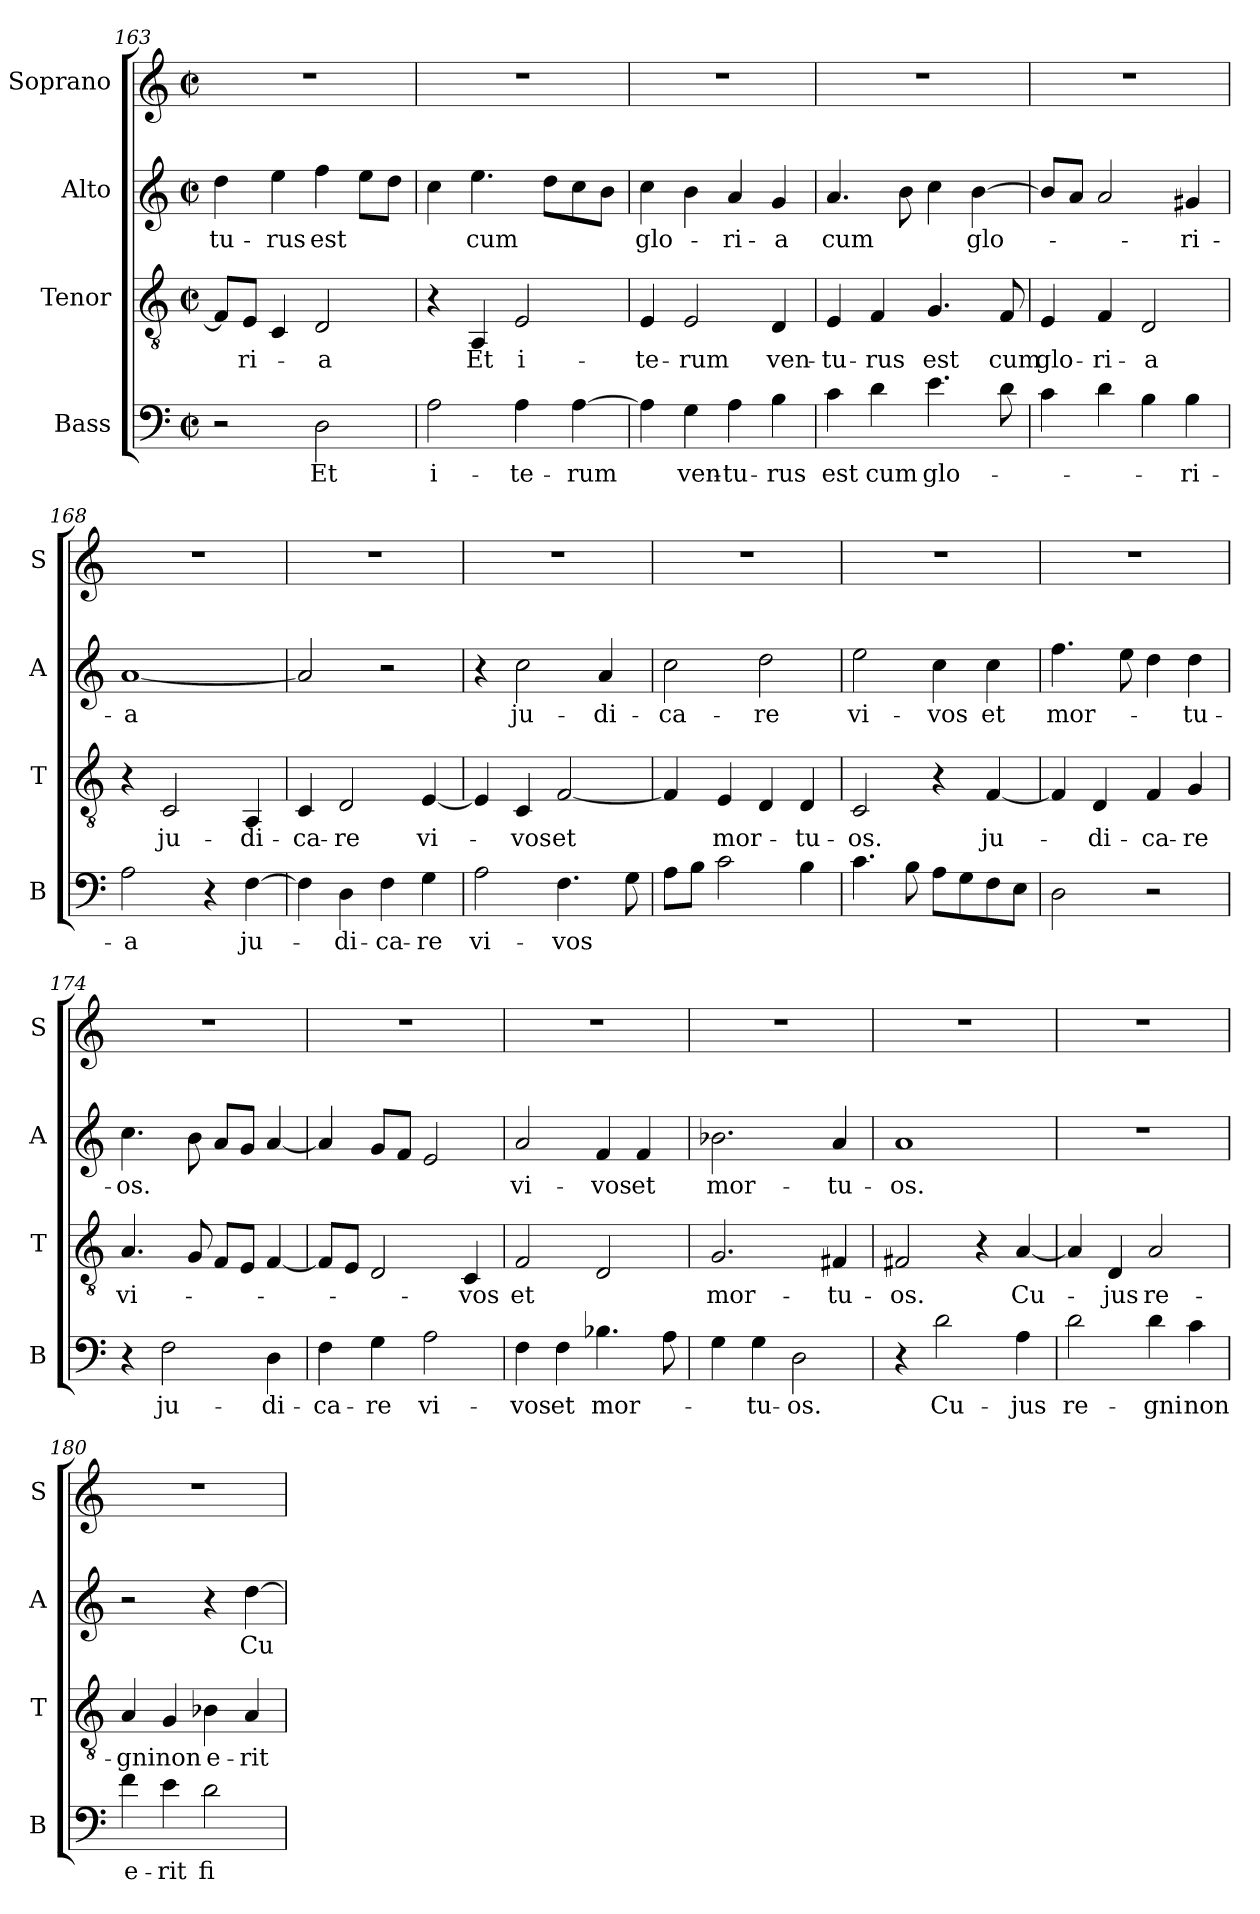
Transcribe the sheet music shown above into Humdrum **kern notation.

**kern	**text	**kern	**text	**kern	**text	**kern
*part4	*part4	*part3	*part3	*part2	*part2	*part1
*staff4	*staff4	*staff3	*staff3	*staff2	*staff2	*staff1
*I"Bass	*	*I"Tenor	*	*I"Alto	*	*I"Soprano
*I'B	*	*I'T	*	*I'A	*	*I'S
*clefF4	*	*clefGv2	*	*clefG2	*	*clefG2
*k[]	*	*k[]	*	*k[]	*	*k[]
*a:	*	*a:	*	*a:	*	*a:
*M2/2	*	*M2/2	*	*M2/2	*	*M2/2
*met(c|)	*	*met(c|)	*	*met(c|)	*	*met(c|)
=163	=163	=163	=163	=163	=163	=163
!	!	!	!	!	!LO:LY:b	!
2r	.	8F/L]	.	4dd\	-tu-	1r
!	!	!	!LO:LY:b	!	!	!
.	.	8E/J	-ri-	.	.	.
!	!	!	!	!	!LO:LY:b	!
.	.	4C/	.	4ee\	-rus	.
!	!LO:LY:b	!	!LO:LY:b	!	!LO:LY:b	!
2D\	Et	2D/	-a	4ff\	est	.
.	.	.	.	8ee\L	.	.
.	.	.	.	8dd\J	.	.
=164	=164	=164	=164	=164	=164	=164
!	!LO:LY:b	!	!	!	!	!
2A\	i-	4r	.	4cc\	.	1r
!	!	!	!LO:LY:b	!	!LO:LY:b	!
.	.	4AA/	Et	4.ee\	cum	.
!	!LO:LY:b	!	!LO:LY:b	!	!	!
4A\	-te-	2E/	i-	.	.	.
.	.	.	.	8dd\L	.	.
!	!LO:LY:b	!	!	!	!	!
[4A\	-rum	.	.	8cc\	.	.
.	.	.	.	8b\J	.	.
=165	=165	=165	=165	=165	=165	=165
!	!	!	!LO:LY:b	!	!LO:LY:b	!
4A\]	.	4E/	-te-	4cc\	glo-	1r
!	!LO:LY:b	!	!LO:LY:b	!	!	!
4G\	ven-	2E/	-rum	4b\	.	.
!	!LO:LY:b	!	!	!	!LO:LY:b	!
4A\	-tu-	.	.	4a/	-ri-	.
!	!LO:LY:b	!	!LO:LY:b	!	!LO:LY:b	!
4B\	-rus	4D/	ven-	4g/	-a	.
!!LO:PB:g=z
=166	=166	=166	=166	=166	=166	=166
!	!LO:LY:b	!	!LO:LY:b	!	!LO:LY:b	!
4c\	est	4E/	-tu-	4.a/	cum	1r
!	!LO:LY:b	!	!LO:LY:b	!	!	!
4d\	cum	4F/	-rus	.	.	.
.	.	.	.	8b\	.	.
!	!LO:LY:b	!	!LO:LY:b	!	!	!
4.e\	glo-	4.G/	est	4cc\	.	.
!	!	!	!	!	!LO:LY:b	!
.	.	.	.	[4b\	glo-	.
!	!	!	!LO:LY:b	!	!	!
8d\	.	8F/	cum	.	.	.
=167	=167	=167	=167	=167	=167	=167
!	!	!	!LO:LY:b	!	!	!
4c\	.	4E/	glo-	8b/L]	.	1r
.	.	.	.	8a/J	.	.
!	!	!	!LO:LY:b	!	!	!
4d\	.	4F/	-ri-	2a/	.	.
!	!	!	!LO:LY:b	!	!	!
4B\	.	2D/	-a	.	.	.
!	!LO:LY:b	!	!	!	!LO:LY:b	!
4B\	-ri-	.	.	4g#X/	-ri-	.
=168	=168	=168	=168	=168	=168	=168
!	!LO:LY:b	!	!	!	!LO:LY:b	!
2A\	-a	4r	.	[1a	-a	1r
!	!	!	!LO:LY:b	!	!	!
.	.	2C/	ju-	.	.	.
4r	.	.	.	.	.	.
!	!LO:LY:b	!	!LO:LY:b	!	!	!
[4F\	ju-	4AA/	-di-	.	.	.
=169	=169	=169	=169	=169	=169	=169
!	!	!	!LO:LY:b	!	!	!
4F\]	.	4C/	-ca-	2a/]	.	1r
!	!LO:LY:b	!	!LO:LY:b	!	!	!
4D\	-di-	2D/	-re	.	.	.
!	!LO:LY:b	!	!	!	!	!
4F\	-ca-	.	.	2r	.	.
!	!LO:LY:b	!	!LO:LY:b	!	!	!
4G\	-re	[4E/	vi-	.	.	.
=170	=170	=170	=170	=170	=170	=170
!	!LO:LY:b	!	!	!	!	!
2A\	vi-	4E/]	.	4r	.	1r
!	!	!	!LO:LY:b	!	!LO:LY:b	!
.	.	4C/	-vos	2cc\	ju-	.
!	!LO:LY:b	!	!LO:LY:b	!	!	!
4.F\	-vos	[2F/	et	.	.	.
!	!	!	!	!	!LO:LY:b	!
.	.	.	.	4a/	-di-	.
8G\	.	.	.	.	.	.
=171	=171	=171	=171	=171	=171	=171
!	!	!	!	!	!LO:LY:b	!
8A\L	.	4F/]	.	2cc\	-ca-	1r
8B\J	.	.	.	.	.	.
!	!	!	!LO:LY:b	!	!	!
2c\	.	4E/	mor-	.	.	.
!	!	!	!	!	!LO:LY:b	!
.	.	4D/	.	2dd\	-re	.
!	!	!	!LO:LY:b	!	!	!
4B\	.	4D/	-tu-	.	.	.
=172	=172	=172	=172	=172	=172	=172
!	!	!	!LO:LY:b	!	!LO:LY:b	!
4.c\	.	2C/	-os.	2ee\	vi-	1r
8B\	.	.	.	.	.	.
!	!	!	!	!	!LO:LY:b	!
8A\L	.	4r	.	4cc\	-vos	.
8G\	.	.	.	.	.	.
!	!	!	!LO:LY:b	!	!LO:LY:b	!
8F\	.	[4F/	ju-	4cc\	et	.
8E\J	.	.	.	.	.	.
!!LO:LB:g=z
=173	=173	=173	=173	=173	=173	=173
!	!	!	!	!	!LO:LY:b	!
2D\	.	4F/]	.	4.ff\	mor-	1r
!	!	!	!LO:LY:b	!	!	!
.	.	4D/	-di-	.	.	.
.	.	.	.	8ee\	.	.
!	!	!	!LO:LY:b	!	!	!
2r	.	4F/	-ca-	4dd\	.	.
!	!	!	!LO:LY:b	!	!LO:LY:b	!
.	.	4G/	-re	4dd\	-tu-	.
=174	=174	=174	=174	=174	=174	=174
!	!	!	!LO:LY:b	!	!LO:LY:b	!
4r	.	4.A/	vi-	4.cc\	-os.	1r
!	!LO:LY:b	!	!	!	!	!
2F\	ju-	.	.	.	.	.
.	.	8G/	.	8b\	.	.
.	.	8F/L	.	8a/L	.	.
.	.	8E/J	.	8g/J	.	.
!	!LO:LY:b	!	!	!	!	!
4D\	-di-	[4F/	.	[4a/	.	.
=175	=175	=175	=175	=175	=175	=175
!	!LO:LY:b	!	!	!	!	!
4F\	-ca-	8F/L]	.	4a/]	.	1r
.	.	8E/J	.	.	.	.
!	!LO:LY:b	!	!	!	!	!
4G\	-re	2D/	.	8g/L	.	.
.	.	.	.	8f/J	.	.
!	!LO:LY:b	!	!	!	!	!
2A\	vi-	.	.	2e/	.	.
!	!	!	!LO:LY:b	!	!	!
.	.	4C/	-vos	.	.	.
=176	=176	=176	=176	=176	=176	=176
!	!LO:LY:b	!	!LO:LY:b	!	!LO:LY:b	!
4F\	-vos	2F/	et	2a/	vi-	1r
!	!LO:LY:b	!	!	!	!	!
4F\	et	.	.	.	.	.
!	!LO:LY:b	!	!	!	!LO:LY:b	!
4.B-X\	mor-	2D/	.	4f/	-vos	.
!	!	!	!	!	!LO:LY:b	!
.	.	.	.	4f/	et	.
8A\	.	.	.	.	.	.
=177	=177	=177	=177	=177	=177	=177
!	!	!	!LO:LY:b	!	!LO:LY:b	!
4G\	.	2.G/	mor-	2.b-X\	mor-	1r
!	!LO:LY:b	!	!	!	!	!
4G\	-tu-	.	.	.	.	.
!	!LO:LY:b	!	!	!	!	!
2D\	-os.	.	.	.	.	.
!	!	!	!LO:LY:b	!	!LO:LY:b	!
.	.	4F#X/	-tu-	4a/	-tu-	.
=178	=178	=178	=178	=178	=178	=178
!	!	!	!LO:LY:b	!	!LO:LY:b	!
4r	.	2F#X/	-os.	1a	-os.	1r
!	!LO:LY:b	!	!	!	!	!
2d\	Cu-	.	.	.	.	.
.	.	4r	.	.	.	.
!	!LO:LY:b	!	!LO:LY:b	!	!	!
4A\	-jus	[4A/	Cu-	.	.	.
=179	=179	=179	=179	=179	=179	=179
!	!LO:LY:b	!	!	!	!	!
2d\	re-	4A/]	.	1r	.	1r
!	!	!	!LO:LY:b	!	!	!
.	.	4D/	-jus	.	.	.
!	!LO:LY:b	!	!LO:LY:b	!	!	!
4d\	-gni	2A/	re-	.	.	.
!	!LO:LY:b	!	!	!	!	!
4c\	non	.	.	.	.	.
!!LO:LB:g=z
=180	=180	=180	=180	=180	=180	=180
!	!LO:LY:b	!	!LO:LY:b	!	!	!
4f\	e-	4A/	-gni	2r	.	1r
!	!LO:LY:b	!	!LO:LY:b	!	!	!
4e\	-rit	4G/	non	.	.	.
!	!LO:LY:b	!	!LO:LY:b	!	!	!
2d\	fi-	4B-X\	e-	4r	.	.
!	!	!	!LO:LY:b	!	!LO:LY:b	!
.	.	4A/	-rit	[4dd\	Cu-	.
=	=	=	=	=	=	=
*-	*-	*-	*-	*-	*-	*-
